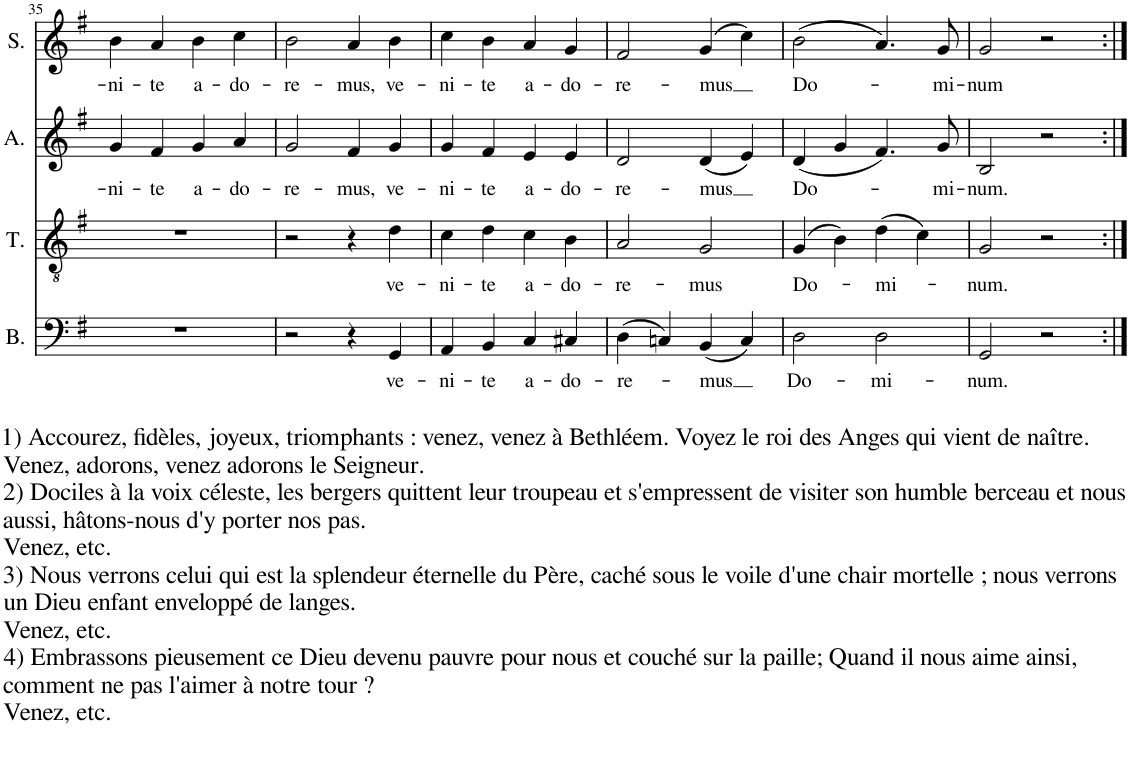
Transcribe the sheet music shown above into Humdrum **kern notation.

**kern	**text	**kern	**text	**kern	**text	**kern	**text
*part4	*part4	*part3	*part3	*part2	*part2	*part1	*part1
*staff4	*staff4	*staff3	*staff3	*staff2	*staff2	*staff1	*staff1
*I"Bass	*	*I"Ténor	*	*I"Alto	*	*I"Soprano	*
*I'B.	*	*I'T.	*	*I'A.	*	*I'S.	*
!!LO:PB:g=z
*clefF4	*	*clefGv2	*	*clefG2	*	*clefG2	*
*k[f#]	*	*k[f#]	*	*k[f#]	*	*k[f#]	*
*M4/4	*	*M4/4	*	*M4/4	*	*M4/4	*
=35	=35	=35	=35	=35	=35	=35	=35
!LO:TX:b:t=1) Accourez, fidèles, joyeux, triomphants &colon; venez, venez à Bethléem. Voyez le roi des Anges qui vient de naître.	!	!	!	!	!	!	!
!LO:TX:b:t=Venez, adorons, venez adorons le Seigneur.	!	!	!	!	!	!	!
!LO:TX:b:t=2) Dociles à la voix céleste, les bergers quittent leur troupeau et s'empressent de visiter son humble berceau et nous	!	!	!	!	!	!	!
!LO:TX:b:t=aussi, hâtons-nous d'y porter nos pas.	!	!	!	!	!	!	!
!LO:TX:b:t=Venez, etc.	!	!	!	!	!	!	!
!LO:TX:b:t=3) Nous verrons celui qui est la splendeur éternelle du Père, caché sous le voile d'une chair mortelle ; nous verrons	!	!	!	!	!	!	!
!LO:TX:b:t=un Dieu enfant enveloppé de langes.	!	!	!	!	!	!	!
!LO:TX:b:t=Venez, etc.	!	!	!	!	!	!	!
!LO:TX:b:t=4) Embrassons pieusement ce Dieu devenu pauvre pour nous et couché sur la paille; Quand il nous aime ainsi,	!	!	!	!	!	!	!
!LO:TX:b:t=comment ne pas l'aimer à notre tour ?	!	!	!	!	!	!	!
!LO:TX:b:t=Venez, etc.	!	!	!	!	!	!	!
!	!	!	!	!	!LO:LY:b	!	!LO:LY:b
1r	.	1r	.	4g/	-ni-	4b\	-ni-
!	!	!	!	!	!LO:LY:b	!	!LO:LY:b
.	.	.	.	4f#/	-te	4a/	-te
!	!	!	!	!	!LO:LY:b	!	!LO:LY:b
.	.	.	.	4g/	a-	4b\	a-
!	!	!	!	!	!LO:LY:b	!	!LO:LY:b
.	.	.	.	4a/	-do-	4cc\	-do-
=36	=36	=36	=36	=36	=36	=36	=36
!	!	!	!	!	!LO:LY:b	!	!LO:LY:b
2r	.	2r	.	2g/	-re-	2b\	-re-
!	!	!	!	!	!LO:LY:b	!	!LO:LY:b
4r	.	4r	.	4f#/	-mus,	4a/	-mus,
!	!LO:LY:b	!	!LO:LY:b	!	!LO:LY:b	!	!LO:LY:b
4GG/	ve-	4d\	ve-	4g/	ve-	4b\	ve-
=37	=37	=37	=37	=37	=37	=37	=37
!	!LO:LY:b	!	!LO:LY:b	!	!LO:LY:b	!	!LO:LY:b
4AA/	-ni-	4c\	-ni-	4g/	-ni-	4cc\	-ni-
!	!LO:LY:b	!	!LO:LY:b	!	!LO:LY:b	!	!LO:LY:b
4BB/	-te	4d\	-te	4f#/	-te	4b\	-te
!	!LO:LY:b	!	!LO:LY:b	!	!LO:LY:b	!	!LO:LY:b
4C/	a-	4c\	a-	4e/	a-	4a/	a-
!	!LO:LY:b	!	!LO:LY:b	!	!LO:LY:b	!	!LO:LY:b
4C#X/	-do-	4B\	-do-	4e/	-do-	4g/	-do-
=38	=38	=38	=38	=38	=38	=38	=38
!	!LO:LY:b	!	!LO:LY:b	!	!LO:LY:b	!	!LO:LY:b
(4D\	-re-	2A/	-re-	2d/	-re-	2f#/	-re-
4Cn/)	.	.	.	.	.	.	.
!	!LO:LY:b	!	!LO:LY:b	!	!LO:LY:b	!	!LO:LY:b
(4BB/	-mus	2G/	-mus	(4d/	-mus	(4g/	-mus
4C/)	.	.	.	4e/)	.	4cc\)	.
=39	=39	=39	=39	=39	=39	=39	=39
!	!LO:LY:b	!	!LO:LY:b	!	!LO:LY:b	!	!LO:LY:b
2D\	Do-	(4G/	Do-	(4d/	Do-	(2b\	Do-
.	.	4B\)	.	4g/	.	.	.
!	!LO:LY:b	!	!LO:LY:b	!	!	!	!
2D\	-mi-	(4d\	-mi-	4.f#/)	.	4.a/)	.
.	.	4c\)	.	.	.	.	.
!	!	!	!	!	!LO:LY:b	!	!LO:LY:b
.	.	.	.	8g/	-mi-	8g/	-mi-
=40	=40	=40	=40	=40	=40	=40	=40
!	!LO:LY:b	!	!LO:LY:b	!	!LO:LY:b	!	!LO:LY:b
2GG/	-num.	2G/	-num.	2B/	-num.	2g/	-num
2r	.	2r	.	2r	.	2r	.
=:|!	=:|!	=:|!	=:|!	=:|!	=:|!	=:|!	=:|!
*-	*-	*-	*-	*-	*-	*-	*-
